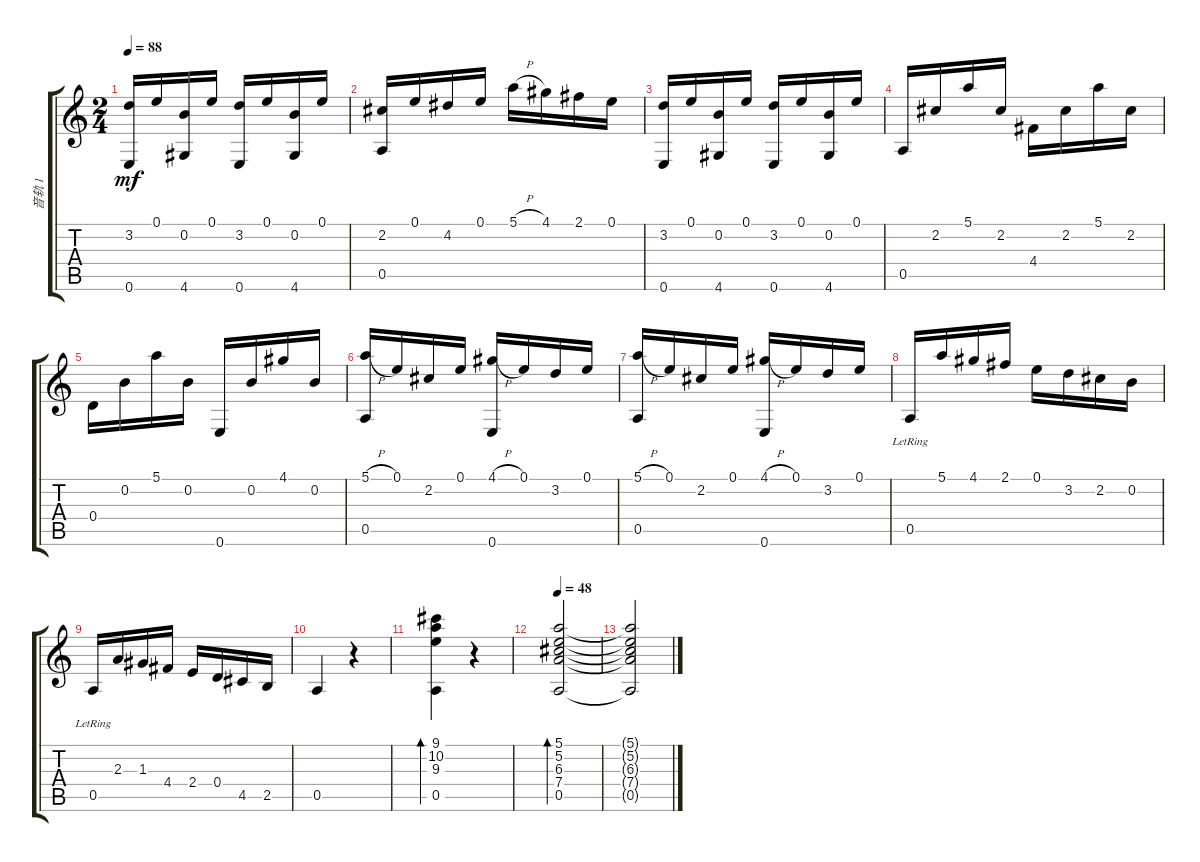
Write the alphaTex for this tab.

\track ("音轨 1" "音轨 1") {instrument acousticguitarnylon}
\staff {score tabs}
\tuning (E4 B3 G3 D3 A2 E2) {hide}
\ts (2 4)
\tempo 88
\clef g2
\ks c
(3.2 0.6).16{dy mf} 0.1.16 (0.2 4.6).16 0.1.16 (3.2 0.6).16 0.1.16 (0.2 4.6).16 0.1.16 |
(2.2 0.5).16 0.1.16 4.2.16 0.1.16 5.1{h}.16 4.1.16 2.1.16 0.1.16 |
(3.2 0.6).16 0.1.16 (0.2 4.6).16 0.1.16 (3.2 0.6).16 0.1.16 (0.2 4.6).16 0.1.16 |
0.5.16 2.2.16 5.1.16 2.2.16 4.4.16 2.2.16 5.1.16 2.2.16 |
0.4.16 0.2.16 5.1.16 0.2.16 0.6.16 0.2.16 4.1.16 0.2.16 |
(5.1{h} 0.5).16 0.1.16 2.2.16 0.1.16 (4.1{h} 0.6).16 0.1.16 3.2.16 0.1.16 |
(5.1{h} 0.5).16 0.1.16 2.2.16 0.1.16 (4.1{h} 0.6).16 0.1.16 3.2.16 0.1.16 |
0.5{lr}.16 5.1.16 4.1.16 2.1.16 0.1.16 3.2.16 2.2.16 0.2.16 |
0.5{lr}.16 2.3.16 1.3.16 4.4.16 2.4.16 0.4.16 4.5.16 2.5.16 |
0.5.4 r.4 |
(9.1 10.2 9.3 0.5).4{bd 120} r.4 |
\tempo 48
(5.1 5.2 6.3 7.4 0.5).2{bd 240} |
(5.1{t} 5.2{t} 6.3{t} 7.4{t} 0.5{t}).2
